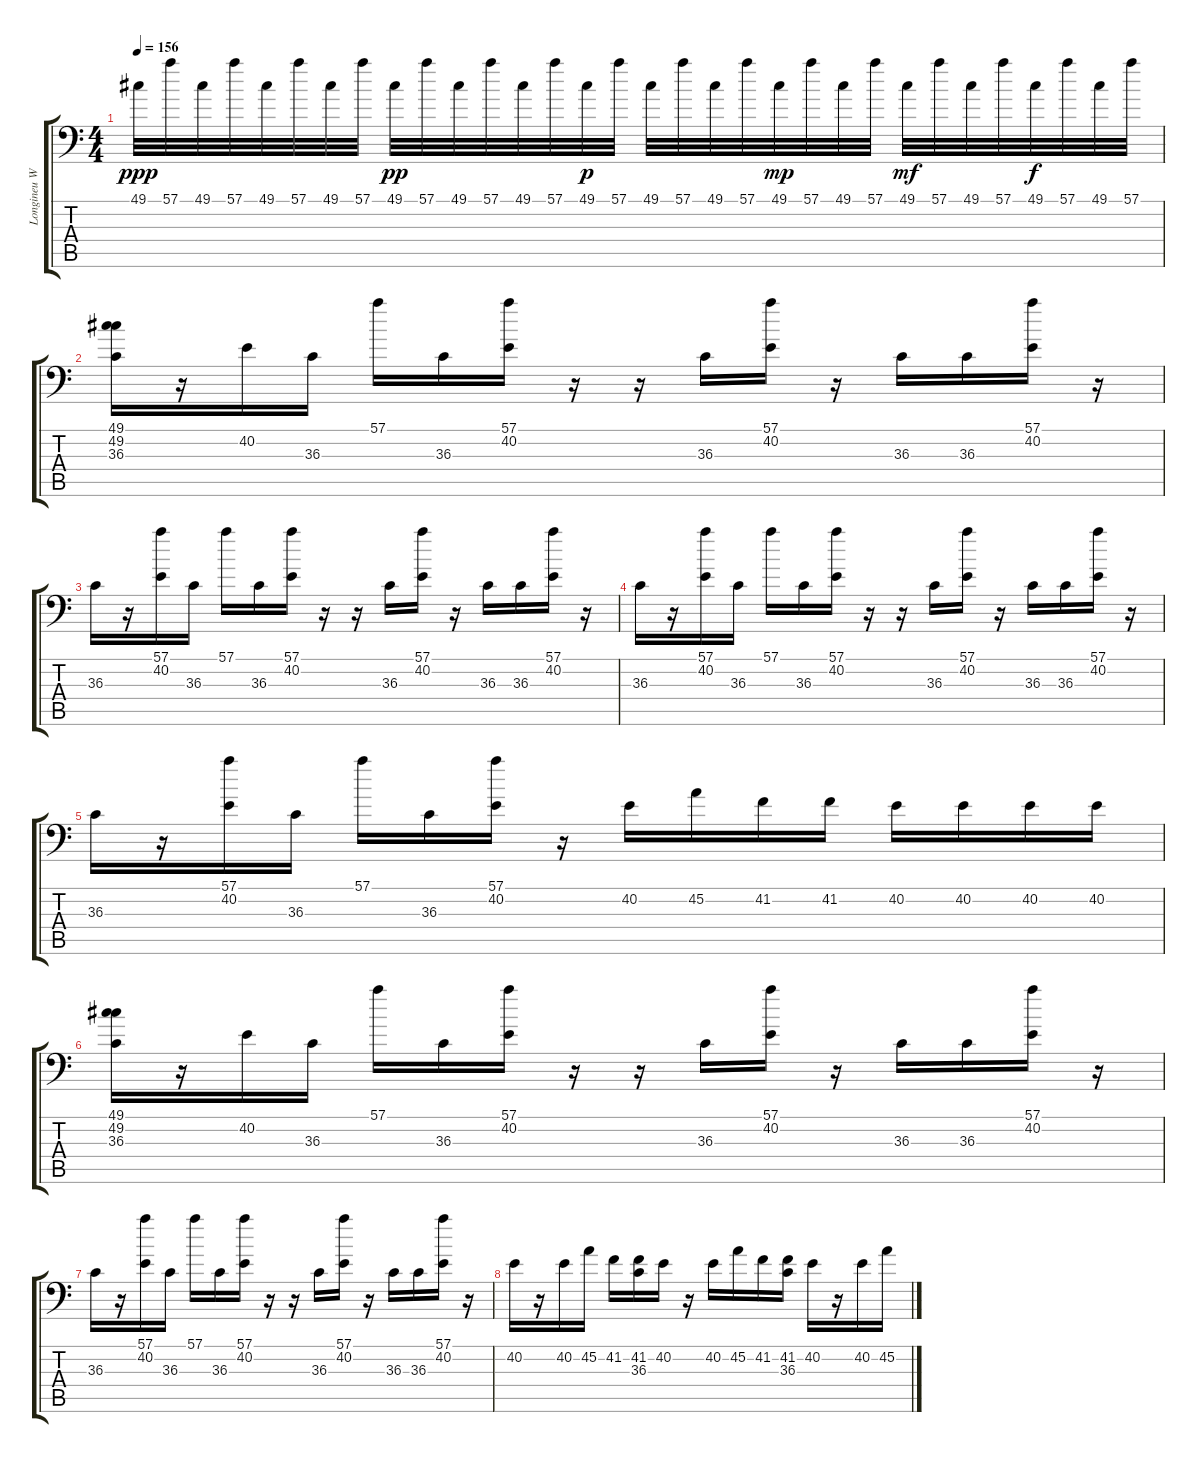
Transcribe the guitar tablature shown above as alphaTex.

\track ("Longineu W. Parsons III" "Longineu W") {instrument acousticgrandpiano}
\staff {score tabs}
\tuning (C-1 C-1 C-1 C-1 C-1 C-1) {hide}
\ts (4 4)
\tempo 156
\clef f4
\ks c
49.1.32{dy ppp} 57.1.32 49.1.32 57.1.32 49.1.32 57.1.32 49.1.32 57.1.32 49.1.32{dy pp} 57.1.32 49.1.32 57.1.32 49.1.32 57.1.32 49.1.32{dy p} 57.1.32 49.1.32 57.1.32 49.1.32 57.1.32 49.1.32{dy mp} 57.1.32 49.1.32 57.1.32 49.1.32{dy mf} 57.1.32 49.1.32 57.1.32 49.1.32{dy f} 57.1.32 49.1.32 57.1.32 |
(49.1 49.2 36.3).16 r.16 40.2.16 36.3.16 57.1.16 36.3.16 (57.1 40.2).16 r.16 r.16 36.3.16 (57.1 40.2).16 r.16 36.3.16 36.3.16 (57.1 40.2).16 r.16 |
36.3.16 r.16 (57.1 40.2).16 36.3.16 57.1.16 36.3.16 (57.1 40.2).16 r.16 r.16 36.3.16 (57.1 40.2).16 r.16 36.3.16 36.3.16 (57.1 40.2).16 r.16 |
36.3.16 r.16 (57.1 40.2).16 36.3.16 57.1.16 36.3.16 (57.1 40.2).16 r.16 r.16 36.3.16 (57.1 40.2).16 r.16 36.3.16 36.3.16 (57.1 40.2).16 r.16 |
36.3.16 r.16 (57.1 40.2).16 36.3.16 57.1.16 36.3.16 (57.1 40.2).16 r.16 40.2.16 45.2.16 41.2.16 41.2.16 40.2.16 40.2.16 40.2.16 40.2.16 |
(49.1 49.2 36.3).16 r.16 40.2.16 36.3.16 57.1.16 36.3.16 (57.1 40.2).16 r.16 r.16 36.3.16 (57.1 40.2).16 r.16 36.3.16 36.3.16 (57.1 40.2).16 r.16 |
36.3.16 r.16 (57.1 40.2).16 36.3.16 57.1.16 36.3.16 (57.1 40.2).16 r.16 r.16 36.3.16 (57.1 40.2).16 r.16 36.3.16 36.3.16 (57.1 40.2).16 r.16 |
40.2.16 r.16 40.2.16 45.2.16 41.2.16 (41.2 36.3).16 40.2.16 r.16 40.2.16 45.2.16 41.2.16 (41.2 36.3).16 40.2.16 r.16 40.2.16 45.2.16
